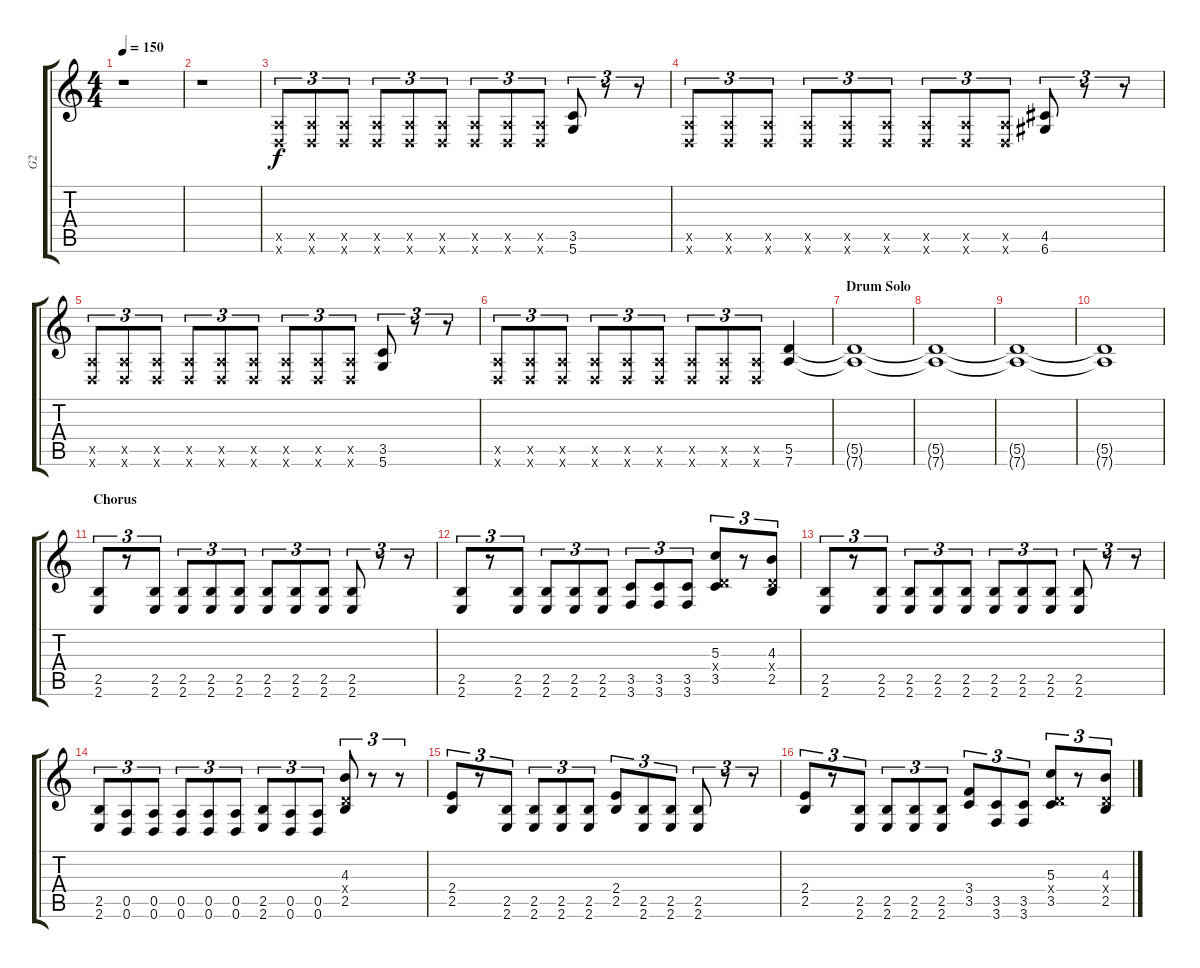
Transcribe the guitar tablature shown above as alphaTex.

\track ("G2" "G2") {instrument overdrivenguitar}
\staff {score tabs}
\tuning (E4 B3 G3 D3 A2 D2) {hide}
\ts (4 4)
\tempo 150
\clef g2
\ks c
r.1{dy f} |
r.1 |
(0.5{x} 0.6{x}).8{tu (3 2)} (0.5{x} 0.6{x}).8{tu (3 2)} (0.5{x} 0.6{x}).8{tu (3 2)} (0.5{x} 0.6{x}).8{tu (3 2)} (0.5{x} 0.6{x}).8{tu (3 2)} (0.5{x} 0.6{x}).8{tu (3 2)} (0.5{x} 0.6{x}).8{tu (3 2)} (0.5{x} 0.6{x}).8{tu (3 2)} (0.5{x} 0.6{x}).8{tu (3 2)} (3.5 5.6).8{tu (3 2)} r.8{tu (3 2)} r.8{tu (3 2)} |
(0.5{x} 0.6{x}).8{tu (3 2)} (0.5{x} 0.6{x}).8{tu (3 2)} (0.5{x} 0.6{x}).8{tu (3 2)} (0.5{x} 0.6{x}).8{tu (3 2)} (0.5{x} 0.6{x}).8{tu (3 2)} (0.5{x} 0.6{x}).8{tu (3 2)} (0.5{x} 0.6{x}).8{tu (3 2)} (0.5{x} 0.6{x}).8{tu (3 2)} (0.5{x} 0.6{x}).8{tu (3 2)} (4.5 6.6).8{tu (3 2)} r.8{tu (3 2)} r.8{tu (3 2)} |
(0.5{x} 0.6{x}).8{tu (3 2)} (0.5{x} 0.6{x}).8{tu (3 2)} (0.5{x} 0.6{x}).8{tu (3 2)} (0.5{x} 0.6{x}).8{tu (3 2)} (0.5{x} 0.6{x}).8{tu (3 2)} (0.5{x} 0.6{x}).8{tu (3 2)} (0.5{x} 0.6{x}).8{tu (3 2)} (0.5{x} 0.6{x}).8{tu (3 2)} (0.5{x} 0.6{x}).8{tu (3 2)} (3.5 5.6).8{tu (3 2)} r.8{tu (3 2)} r.8{tu (3 2)} |
(0.5{x} 0.6{x}).8{tu (3 2)} (0.5{x} 0.6{x}).8{tu (3 2)} (0.5{x} 0.6{x}).8{tu (3 2)} (0.5{x} 0.6{x}).8{tu (3 2)} (0.5{x} 0.6{x}).8{tu (3 2)} (0.5{x} 0.6{x}).8{tu (3 2)} (0.5{x} 0.6{x}).8{tu (3 2)} (0.5{x} 0.6{x}).8{tu (3 2)} (0.5{x} 0.6{x}).8{tu (3 2)} (5.5 7.6).4 |
\section ("" "Drum Solo")
(5.5{t} 7.6{t}).1 |
(5.5{t} 7.6{t}).1 |
(5.5{t} 7.6{t}).1 |
(5.5{t} 7.6{t}).1 |
\section ("" "Chorus")
(2.5 2.6).8{tu (3 2)} r.8{tu (3 2)} (2.5 2.6).8{tu (3 2)} (2.5 2.6).8{tu (3 2)} (2.5 2.6).8{tu (3 2)} (2.5 2.6).8{tu (3 2)} (2.5 2.6).8{tu (3 2)} (2.5 2.6).8{tu (3 2)} (2.5 2.6).8{tu (3 2)} (2.5 2.6).8{tu (3 2)} r.8{tu (3 2)} r.8{tu (3 2)} |
(2.5 2.6).8{tu (3 2)} r.8{tu (3 2)} (2.5 2.6).8{tu (3 2)} (2.5 2.6).8{tu (3 2)} (2.5 2.6).8{tu (3 2)} (2.5 2.6).8{tu (3 2)} (3.5 3.6).8{tu (3 2)} (3.5 3.6).8{tu (3 2)} (3.5 3.6).8{tu (3 2)} (5.3 0.4{x} 3.5).8{tu (3 2)} r.8{tu (3 2)} (4.3 0.4{x} 2.5).8{tu (3 2)} |
(2.5 2.6).8{tu (3 2)} r.8{tu (3 2)} (2.5 2.6).8{tu (3 2)} (2.5 2.6).8{tu (3 2)} (2.5 2.6).8{tu (3 2)} (2.5 2.6).8{tu (3 2)} (2.5 2.6).8{tu (3 2)} (2.5 2.6).8{tu (3 2)} (2.5 2.6).8{tu (3 2)} (2.5 2.6).8{tu (3 2)} r.8{tu (3 2)} r.8{tu (3 2)} |
(2.5 2.6).8{tu (3 2)} (0.5 0.6).8{tu (3 2)} (0.5 0.6).8{tu (3 2)} (0.5 0.6).8{tu (3 2)} (0.5 0.6).8{tu (3 2)} (0.5 0.6).8{tu (3 2)} (2.5 2.6).8{tu (3 2)} (0.5 0.6).8{tu (3 2)} (0.5 0.6).8{tu (3 2)} (4.3 0.4{x} 2.5).8{tu (3 2)} r.8{tu (3 2)} r.8{tu (3 2)} |
(2.4 2.5).8{tu (3 2)} r.8{tu (3 2)} (2.5 2.6).8{tu (3 2)} (2.5 2.6).8{tu (3 2)} (2.5 2.6).8{tu (3 2)} (2.5 2.6).8{tu (3 2)} (2.4 2.5).8{tu (3 2)} (2.5 2.6).8{tu (3 2)} (2.5 2.6).8{tu (3 2)} (2.5 2.6).8{tu (3 2)} r.8{tu (3 2)} r.8{tu (3 2)} |
(2.4 2.5).8{tu (3 2)} r.8{tu (3 2)} (2.5 2.6).8{tu (3 2)} (2.5 2.6).8{tu (3 2)} (2.5 2.6).8{tu (3 2)} (2.5 2.6).8{tu (3 2)} (3.4 3.5).8{tu (3 2)} (3.5 3.6).8{tu (3 2)} (3.5 3.6).8{tu (3 2)} (5.3 0.4{x} 3.5).8{tu (3 2)} r.8{tu (3 2)} (4.3 0.4{x} 2.5).8{tu (3 2)}
